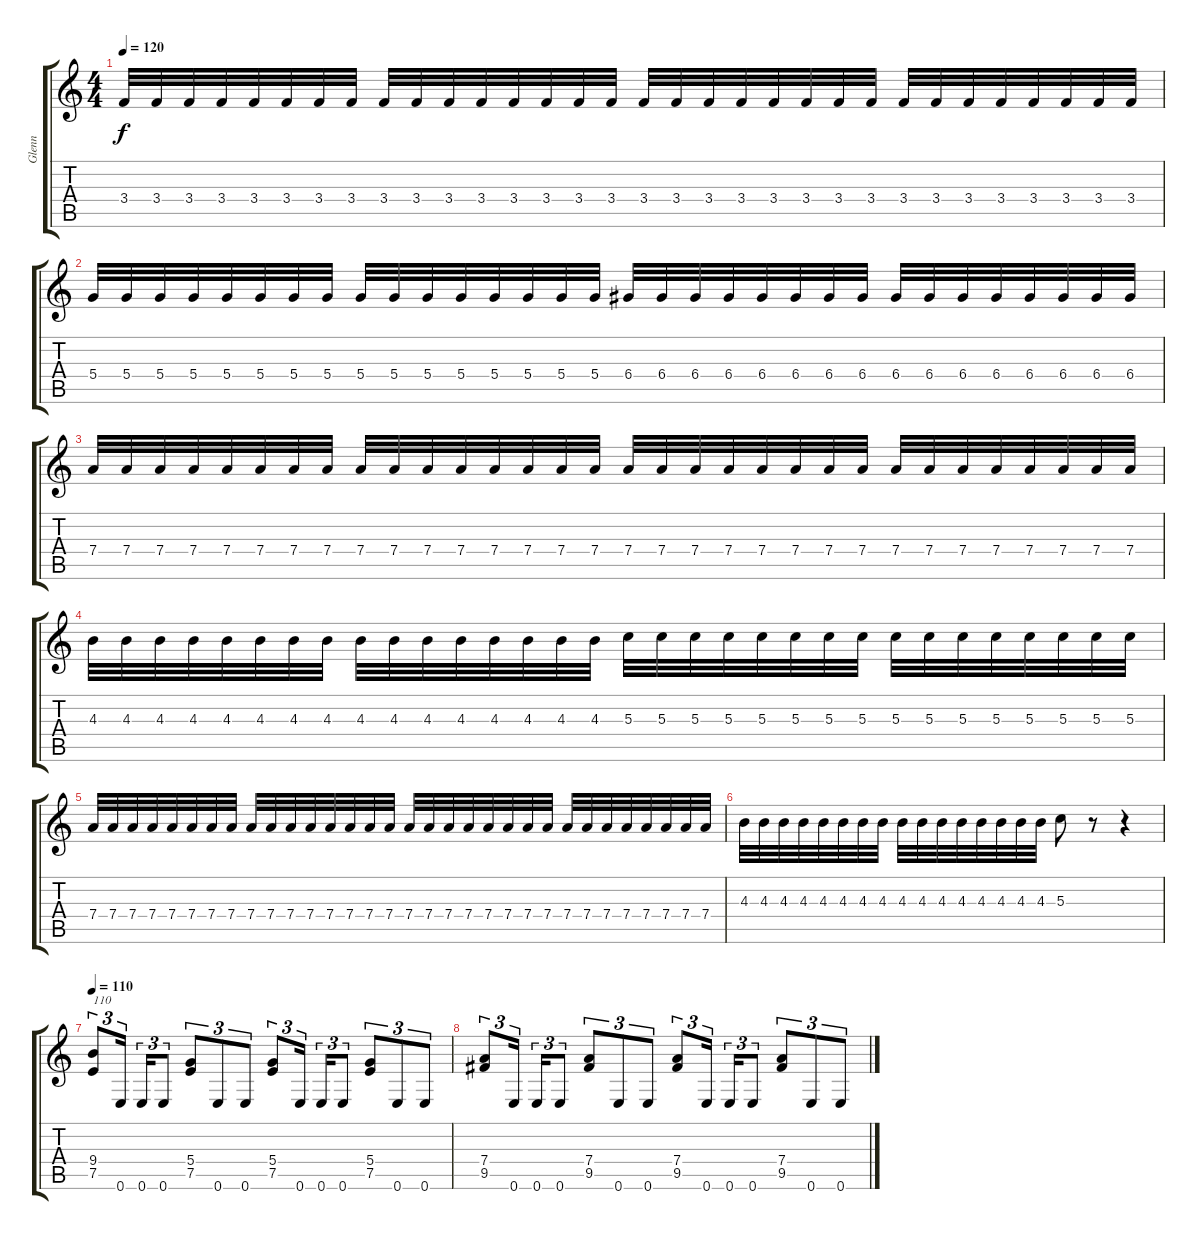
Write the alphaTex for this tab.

\track ("Glenn " "Glenn ") {instrument distortionguitar}
\staff {score tabs}
\tuning (E4 B3 G3 D3 A2 E2) {hide}
\ts (4 4)
\tempo 120
\clef g2
\ks c
3.4.32{dy f} 3.4.32 3.4.32 3.4.32 3.4.32 3.4.32 3.4.32 3.4.32 3.4.32 3.4.32 3.4.32 3.4.32 3.4.32 3.4.32 3.4.32 3.4.32 3.4.32 3.4.32 3.4.32 3.4.32 3.4.32 3.4.32 3.4.32 3.4.32 3.4.32 3.4.32 3.4.32 3.4.32 3.4.32 3.4.32 3.4.32 3.4.32 |
5.4.32 5.4.32 5.4.32 5.4.32 5.4.32 5.4.32 5.4.32 5.4.32 5.4.32 5.4.32 5.4.32 5.4.32 5.4.32 5.4.32 5.4.32 5.4.32 6.4.32 6.4.32 6.4.32 6.4.32 6.4.32 6.4.32 6.4.32 6.4.32 6.4.32 6.4.32 6.4.32 6.4.32 6.4.32 6.4.32 6.4.32 6.4.32 |
7.4.32 7.4.32 7.4.32 7.4.32 7.4.32 7.4.32 7.4.32 7.4.32 7.4.32 7.4.32 7.4.32 7.4.32 7.4.32 7.4.32 7.4.32 7.4.32 7.4.32 7.4.32 7.4.32 7.4.32 7.4.32 7.4.32 7.4.32 7.4.32 7.4.32 7.4.32 7.4.32 7.4.32 7.4.32 7.4.32 7.4.32 7.4.32 |
4.3.32 4.3.32 4.3.32 4.3.32 4.3.32 4.3.32 4.3.32 4.3.32 4.3.32 4.3.32 4.3.32 4.3.32 4.3.32 4.3.32 4.3.32 4.3.32 5.3.32 5.3.32 5.3.32 5.3.32 5.3.32 5.3.32 5.3.32 5.3.32 5.3.32 5.3.32 5.3.32 5.3.32 5.3.32 5.3.32 5.3.32 5.3.32 |
7.4.32 7.4.32 7.4.32 7.4.32 7.4.32 7.4.32 7.4.32 7.4.32 7.4.32 7.4.32 7.4.32 7.4.32 7.4.32 7.4.32 7.4.32 7.4.32 7.4.32 7.4.32 7.4.32 7.4.32 7.4.32 7.4.32 7.4.32 7.4.32 7.4.32 7.4.32 7.4.32 7.4.32 7.4.32 7.4.32 7.4.32 7.4.32 |
4.3.32 4.3.32 4.3.32 4.3.32 4.3.32 4.3.32 4.3.32 4.3.32 4.3.32 4.3.32 4.3.32 4.3.32 4.3.32 4.3.32 4.3.32 4.3.32 5.3.8 r.8 r.4 |
\tempo 110
(9.4 7.5).8{tu (3 2) txt "110"} 0.6.16{tu (3 2)} 0.6.16{tu (3 2)} 0.6.8{tu (3 2)} (5.4 7.5).8{tu (3 2)} 0.6.8{tu (3 2)} 0.6.8{tu (3 2)} (5.4 7.5).8{tu (3 2)} 0.6.16{tu (3 2)} 0.6.16{tu (3 2)} 0.6.8{tu (3 2)} (5.4 7.5).8{tu (3 2)} 0.6.8{tu (3 2)} 0.6.8{tu (3 2)} |
(7.4 9.5).8{tu (3 2)} 0.6.16{tu (3 2)} 0.6.16{tu (3 2)} 0.6.8{tu (3 2)} (7.4 9.5).8{tu (3 2)} 0.6.8{tu (3 2)} 0.6.8{tu (3 2)} (7.4 9.5).8{tu (3 2)} 0.6.16{tu (3 2)} 0.6.16{tu (3 2)} 0.6.8{tu (3 2)} (7.4 9.5).8{tu (3 2)} 0.6.8{tu (3 2)} 0.6.8{tu (3 2)}
